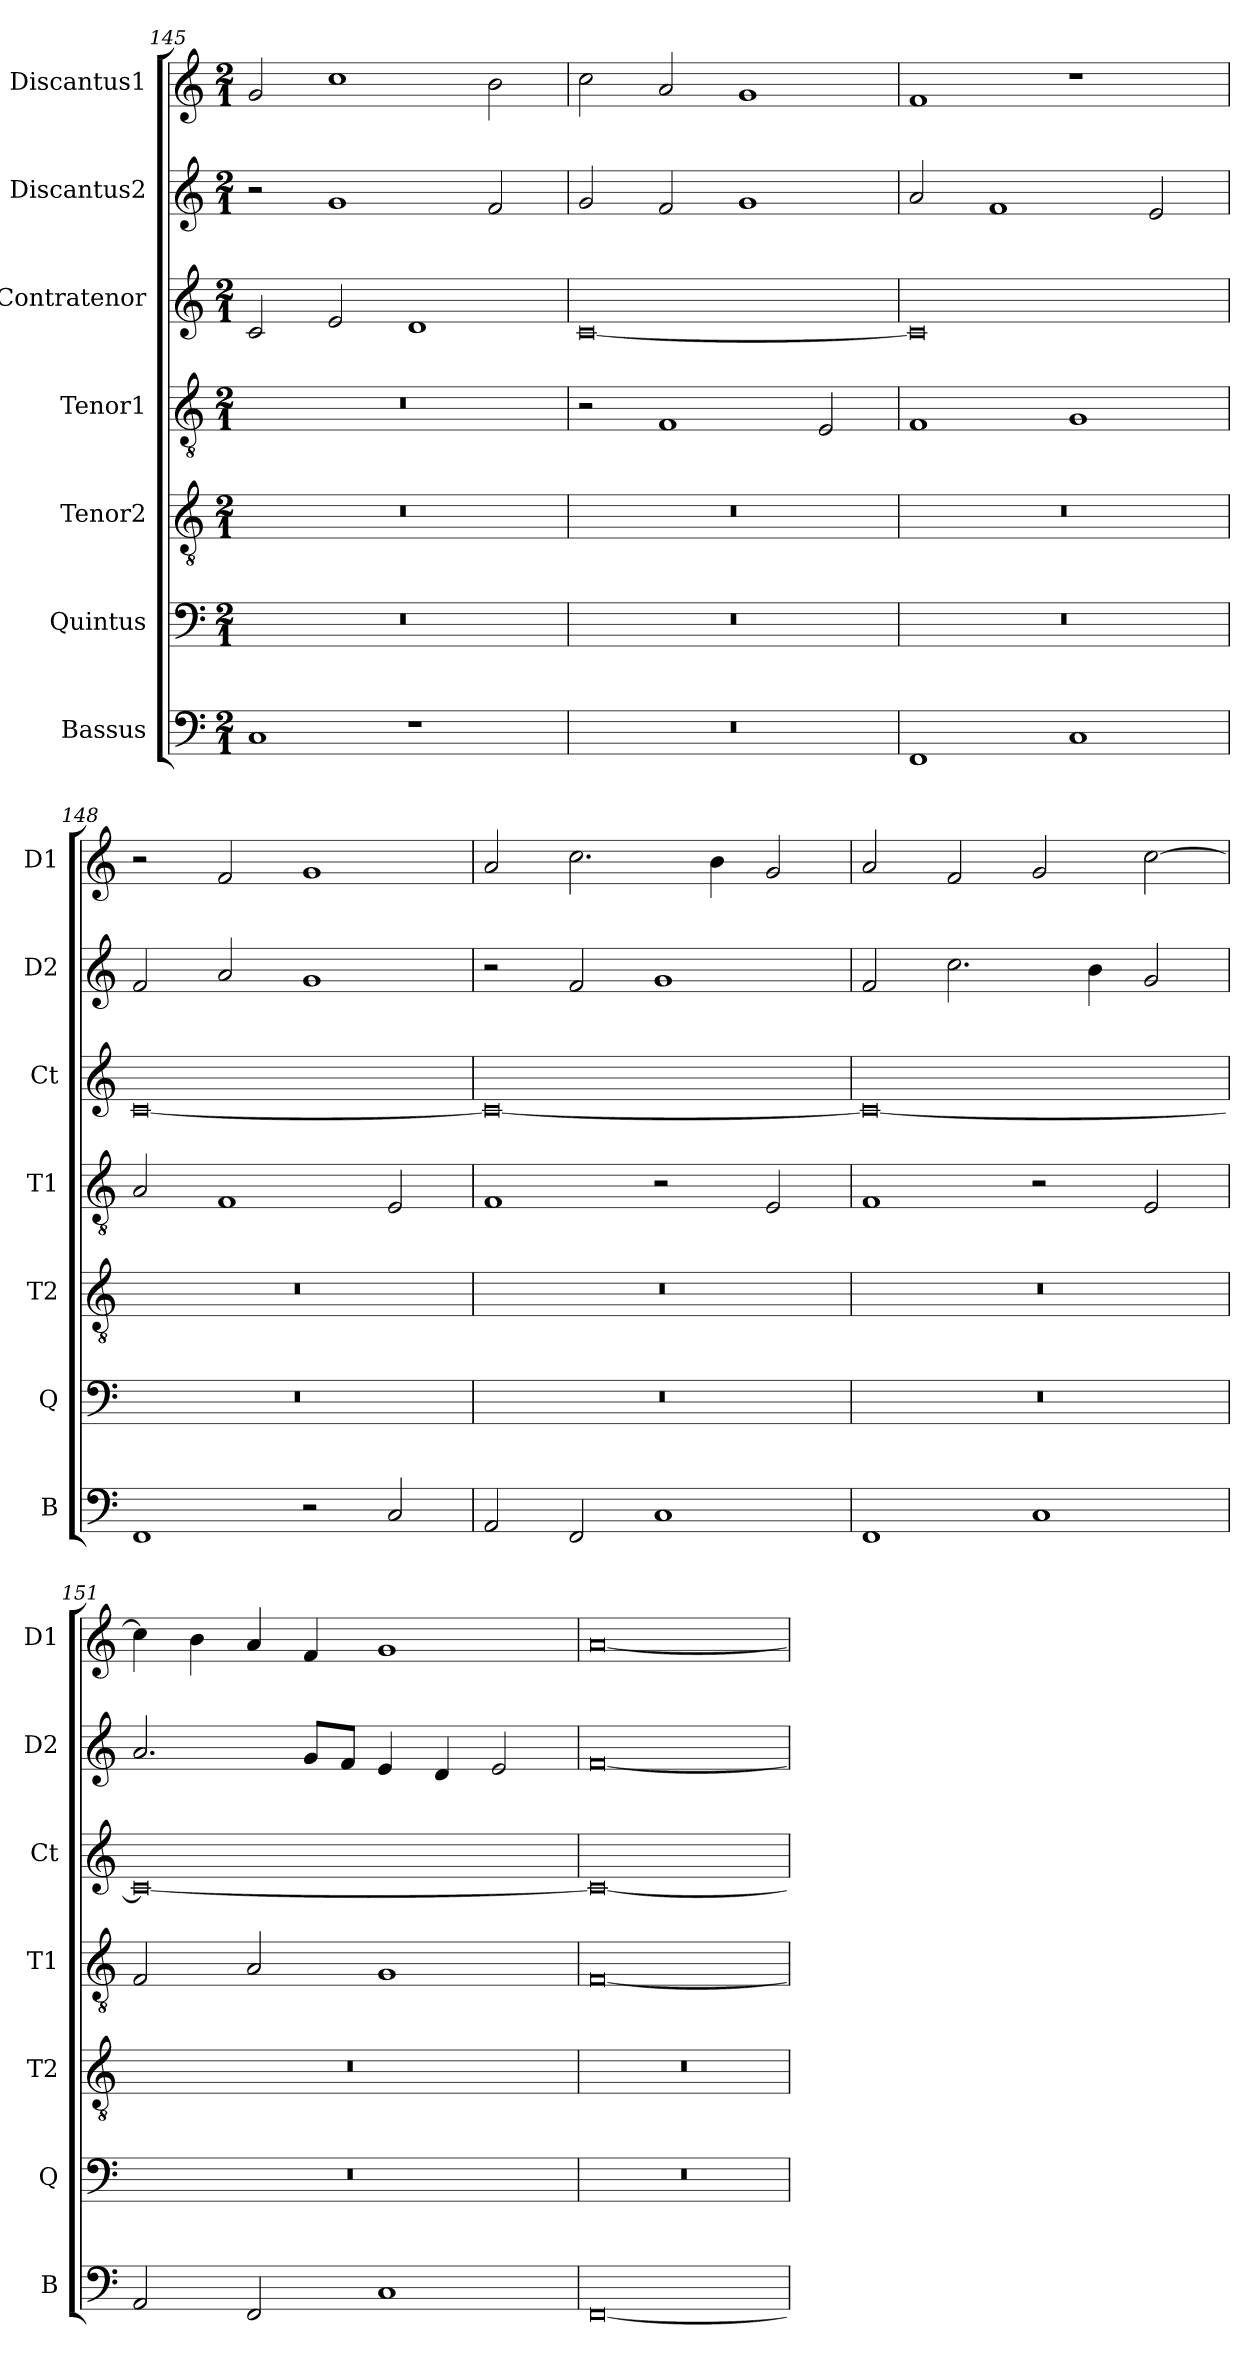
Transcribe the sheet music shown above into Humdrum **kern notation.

**kern	**kern	**kern	**kern	**kern	**kern	**kern
*part7	*part6	*part5	*part4	*part3	*part2	*part1
*staff7	*staff6	*staff5	*staff4	*staff3	*staff2	*staff1
*I"Bassus	*I"Quintus	*I"Tenor2	*I"Tenor1	*I"Contratenor	*I"Discantus2	*I"Discantus1
*I'B	*I'Q	*I'T2	*I'T1	*I'Ct	*I'D2	*I'D1
*clefF4	*clefF4	*clefGv2	*clefGv2	*clefG2	*clefG2	*clefG2
*k[]	*k[]	*k[]	*k[]	*k[]	*k[]	*k[]
*M2/1	*M2/1	*M2/1	*M2/1	*M2/1	*M2/1	*M2/1
=145	=145	=145	=145	=145	=145	=145
1C/	0r	0r	0r	2c/	2r	2g/
.	.	.	.	2e/	1g/	1cc\
1r	.	.	.	1d/	.	.
.	.	.	.	.	2f/	2b\
=146	=146	=146	=146	=146	=146	=146
0r	0r	0r	2r	[0c/	2g/	2cc\
.	.	.	1F/	.	2f/	2a/
.	.	.	.	.	1g/	1g/
.	.	.	2E/	.	.	.
=147	=147	=147	=147	=147	=147	=147
1FF/	0r	0r	1F/	0c/]	2a/	1f/
.	.	.	.	.	1f/	.
1C/	.	.	1G/	.	.	1r
.	.	.	.	.	2e/	.
=148	=148	=148	=148	=148	=148	=148
1FF/	0r	0r	2A/	[0c/	2f/	2r
.	.	.	1F/	.	2a/	2f/
2r	.	.	.	.	1g/	1g/
2C/	.	.	2E/	.	.	.
=149	=149	=149	=149	=149	=149	=149
2AA/	0r	0r	1F/	0c/_	2r	2a/
2FF/	.	.	.	.	2f/	2.cc\
1C/	.	.	2r	.	1g/	.
.	.	.	.	.	.	4b\
.	.	.	2E/	.	.	2g/
=150	=150	=150	=150	=150	=150	=150
1FF/	0r	0r	1F/	0c/_	2f/	2a/
.	.	.	.	.	2.cc\	2f/
1C/	.	.	2r	.	.	2g/
.	.	.	.	.	4b\	.
.	.	.	2E/	.	2g/	[2cc\
=151	=151	=151	=151	=151	=151	=151
2AA/	0r	0r	2F/	0c/_	2.a/	4cc\]
.	.	.	.	.	.	4b\
2FF/	.	.	2A/	.	.	4a/
.	.	.	.	.	8g/L	4f/
.	.	.	.	.	8f/J	.
1C/	.	.	1G/	.	4e/	1g/
.	.	.	.	.	4d/	.
.	.	.	.	.	2e/	.
=152	=152	=152	=152	=152	=152	=152
[0FF/	0r	0r	[0F/	0c/_	[0f/	[0a/
=	=	=	=	=	=	=
*-	*-	*-	*-	*-	*-	*-
